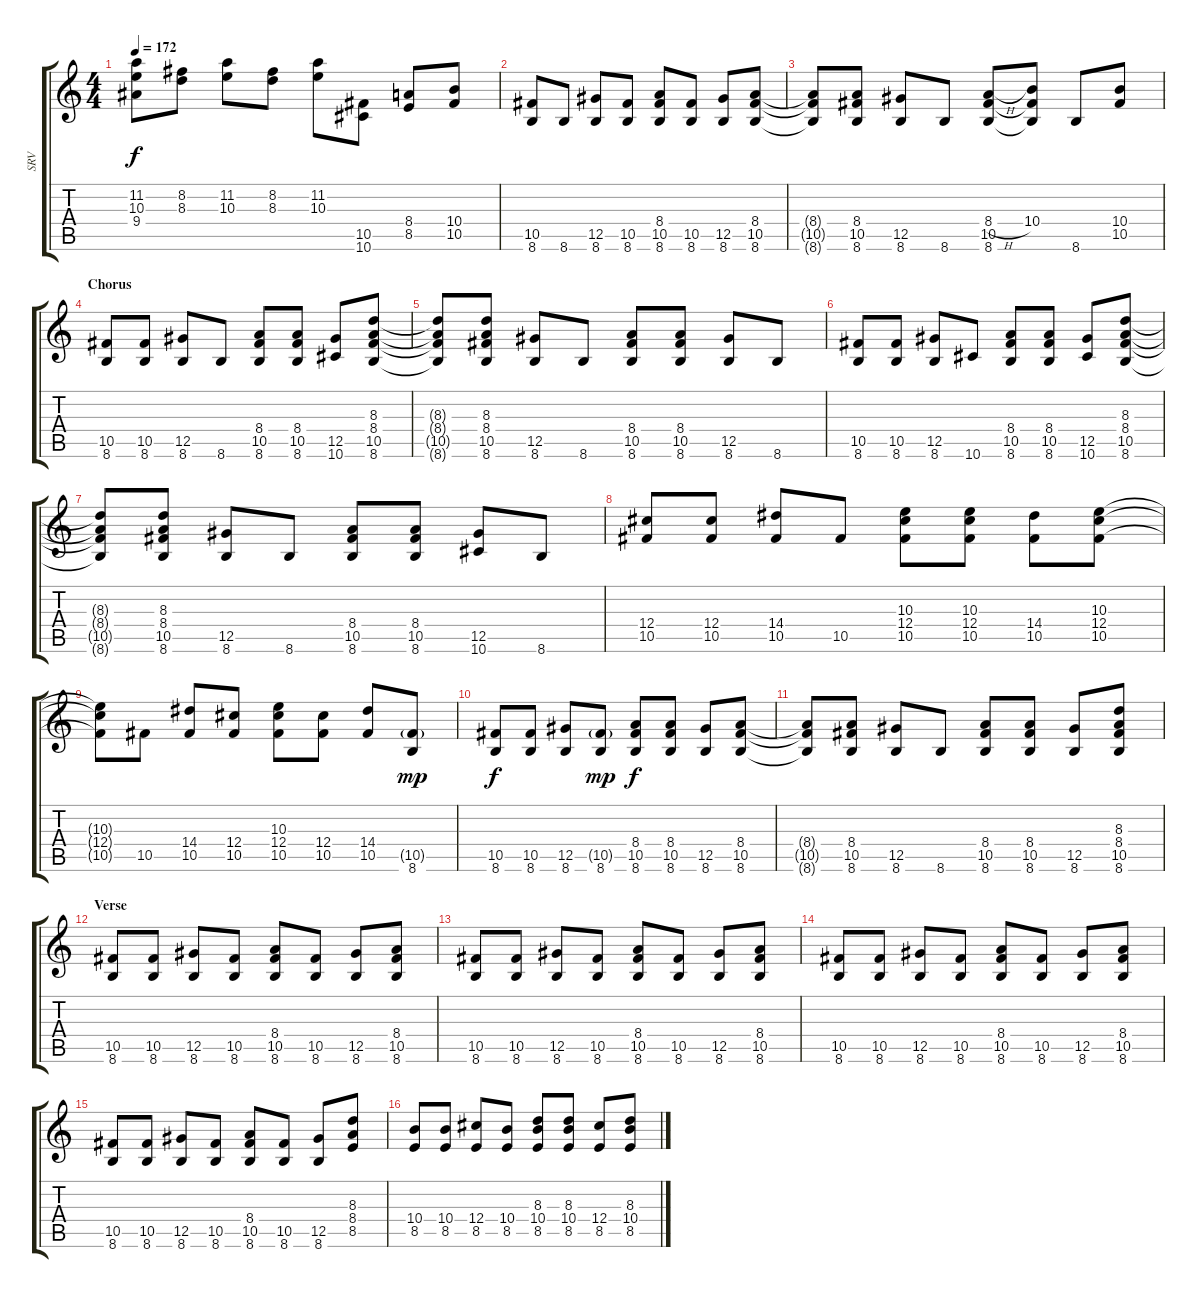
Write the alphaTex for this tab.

\track ("SRV" "SRV") {instrument overdrivenguitar}
\staff {score tabs}
\tuning (Eb4 Bb3 Gb3 Db3 Ab2 Eb2) {hide}
\ts (4 4)
\tempo 172
\clef g2
\ks c
(11.2{t} 10.3{t} 9.4{t}).8{dy f} (8.2 8.3).8 (11.2 10.3).8 (8.2 8.3).8 (11.2 10.3).8 (10.5 10.6).8 (8.4 8.5).8 (10.4 10.5).8 |
(10.5 8.6).8 8.6.8 (12.5 8.6).8 (10.5 8.6).8 (8.4 10.5 8.6).8 (10.5 8.6).8 (12.5 8.6).8 (8.4 10.5 8.6).8 |
(8.4{t} 10.5{t} 8.6{t}).8 (8.4 10.5 8.6).8 (12.5 8.6).8 8.6.8 (8.4{h} 10.5 8.6).8 (10.4 10.5{t} 8.6{t}).8 8.6.8 (10.4 10.5).8 |
\section ("" "Chorus")
(10.5 8.6).8 (10.5 8.6).8 (12.5 8.6).8 8.6.8 (8.4 10.5 8.6).8 (8.4 10.5 8.6).8 (12.5 10.6).8 (8.3 8.4 10.5 8.6).8 |
(8.3{t} 8.4{t} 10.5{t} 8.6{t}).8 (8.3 8.4 10.5 8.6).8 (12.5 8.6).8 8.6.8 (8.4 10.5 8.6).8 (8.4 10.5 8.6).8 (12.5 8.6).8 8.6.8 |
(10.5 8.6).8 (10.5 8.6).8 (12.5 8.6).8 10.6.8 (8.4 10.5 8.6).8 (8.4 10.5 8.6).8 (12.5 10.6).8 (8.3 8.4 10.5 8.6).8 |
(8.3{t} 8.4{t} 10.5{t} 8.6{t}).8 (8.3 8.4 10.5 8.6).8 (12.5 8.6).8 8.6.8 (8.4 10.5 8.6).8 (8.4 10.5 8.6).8 (12.5 10.6).8 8.6.8 |
(12.4 10.5).8 (12.4 10.5).8 (14.4 10.5).8 10.5.8 (10.3 12.4 10.5).8 (10.3 12.4 10.5).8 (14.4 10.5).8 (10.3 12.4 10.5).8 |
(10.3{t} 12.4{t} 10.5{t}).8 10.5.8 (14.4 10.5).8 (12.4 10.5).8 (10.3 12.4 10.5).8 (12.4 10.5).8 (14.4 10.5).8 (10.5{g} 8.6).8{dy mp} |
(10.5 8.6).8{dy f} (10.5 8.6).8 (12.5 8.6).8 (10.5{g} 8.6).8{dy mp} (8.4 10.5 8.6).8{dy f} (8.4 10.5 8.6).8 (12.5 8.6).8 (8.4 10.5 8.6).8 |
(8.4{t} 10.5{t} 8.6{t}).8 (8.4 10.5 8.6).8 (12.5 8.6).8 8.6.8 (8.4 10.5 8.6).8 (8.4 10.5 8.6).8 (12.5 8.6).8 (8.3 8.4 10.5 8.6).8 |
\section ("" "Verse")
(10.5 8.6).8 (10.5 8.6).8 (12.5 8.6).8 (10.5 8.6).8 (8.4 10.5 8.6).8 (10.5 8.6).8 (12.5 8.6).8 (8.4 10.5 8.6).8 |
(10.5 8.6).8 (10.5 8.6).8 (12.5 8.6).8 (10.5 8.6).8 (8.4 10.5 8.6).8 (10.5 8.6).8 (12.5 8.6).8 (8.4 10.5 8.6).8 |
(10.5 8.6).8 (10.5 8.6).8 (12.5 8.6).8 (10.5 8.6).8 (8.4 10.5 8.6).8 (10.5 8.6).8 (12.5 8.6).8 (8.4 10.5 8.6).8 |
(10.5 8.6).8 (10.5 8.6).8 (12.5 8.6).8 (10.5 8.6).8 (8.4 10.5 8.6).8 (10.5 8.6).8 (12.5 8.6).8 (8.3 8.4 8.5).8 |
(10.4 8.5).8 (10.4 8.5).8 (12.4 8.5).8 (10.4 8.5).8 (8.3 10.4 8.5).8 (8.3 10.4 8.5).8 (12.4 8.5).8 (8.3 10.4 8.5).8
